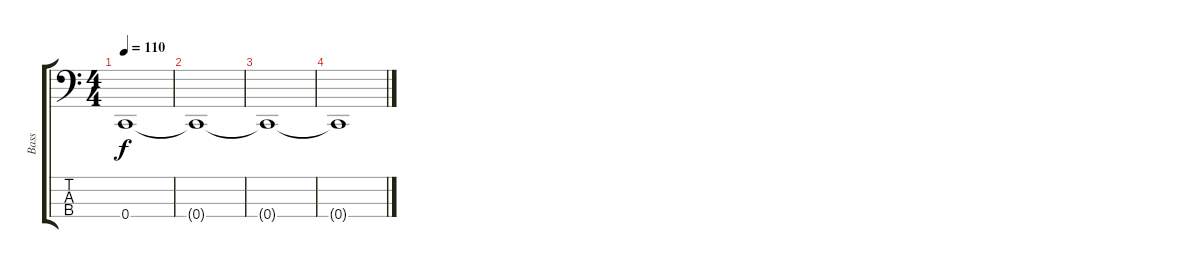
\track ("Bass" "Bass") {instrument electricbasspick}
\staff {score tabs}
\tuning (F2 C2 G1 C1) {hide}
\ts (4 4)
\tempo 110
\clef f4
\ks c
0.4{t}.1{dy f} |
0.4{t}.1 |
0.4{t}.1 |
0.4{t}.1
